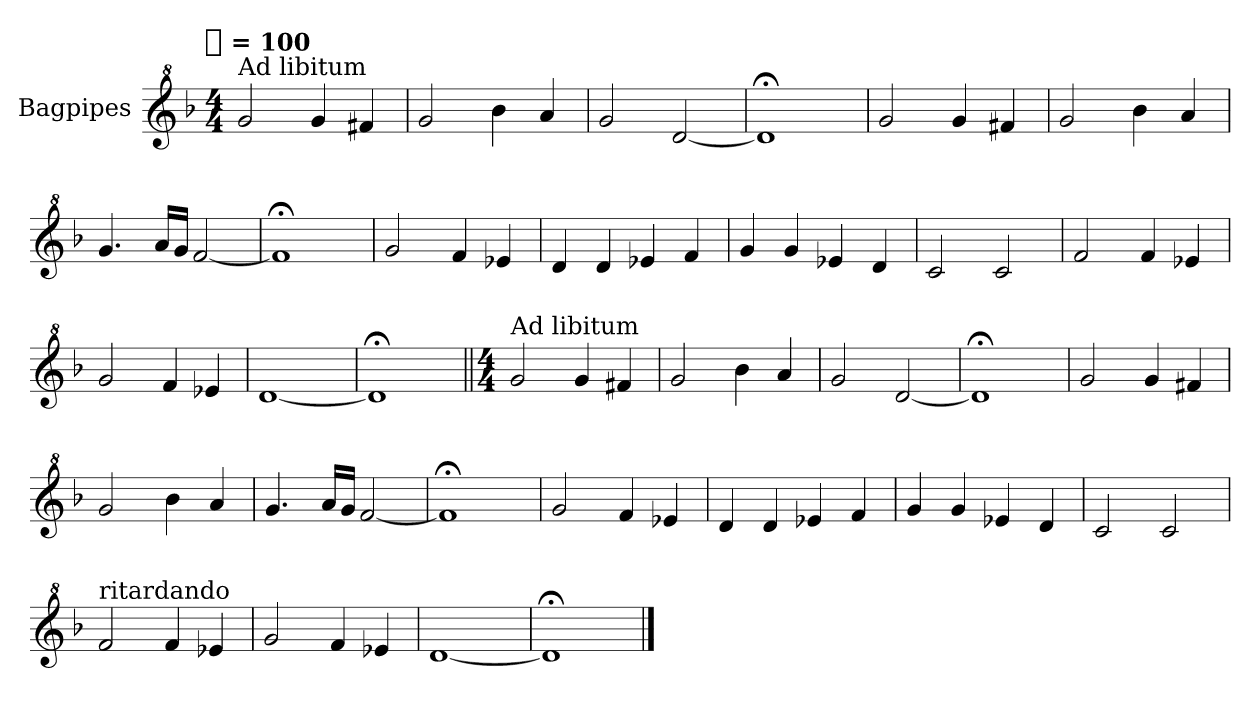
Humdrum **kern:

**kern
*part1
*staff1
*I"Bagpipes
*I'Bag
*clefG^2
*k[b-]
*F:
!!LO:TX:omd:t=[quarter] = 100
*M4/4
*MM100
=1
!LO:TX:a:t=Ad libitum
2gg
4gg
4ff#X
=
2gg
4bb-
4aa
=
2gg
[2dd
=
1dd;<]
=
2gg
4gg
4ff#X
=
2gg
4bb-
4aa
=
4.gg
16aaLL
16ggJJ
[2ff
=
1ff;<]
=
2gg
4ff
4ee-X
=
4dd
4dd
4ee-X
4ff
=
4gg
4gg
4ee-X
4dd
=
2cc
2cc
=
2ff
4ff
4ee-X
=
2gg
4ff
4ee-X
=
[1dd
=
1dd;<]
=||
*M4/4
*MM100
!LO:TX:a:t=Ad libitum
2gg
4gg
4ff#X
=
2gg
4bb-
4aa
=
2gg
[2dd
=
1dd;<]
=
2gg
4gg
4ff#X
=
2gg
4bb-
4aa
=
4.gg
16aaLL
16ggJJ
[2ff
=
1ff;<]
=
2gg
4ff
4ee-X
=
4dd
4dd
4ee-X
4ff
=
4gg
4gg
4ee-X
4dd
=
2cc
2cc
=
*MM72
!LO:TX:a:t=ritardando
2ff
4ff
4ee-X
=
2gg
4ff
4ee-X
=
[1dd
=
1dd;<]
==
*-
